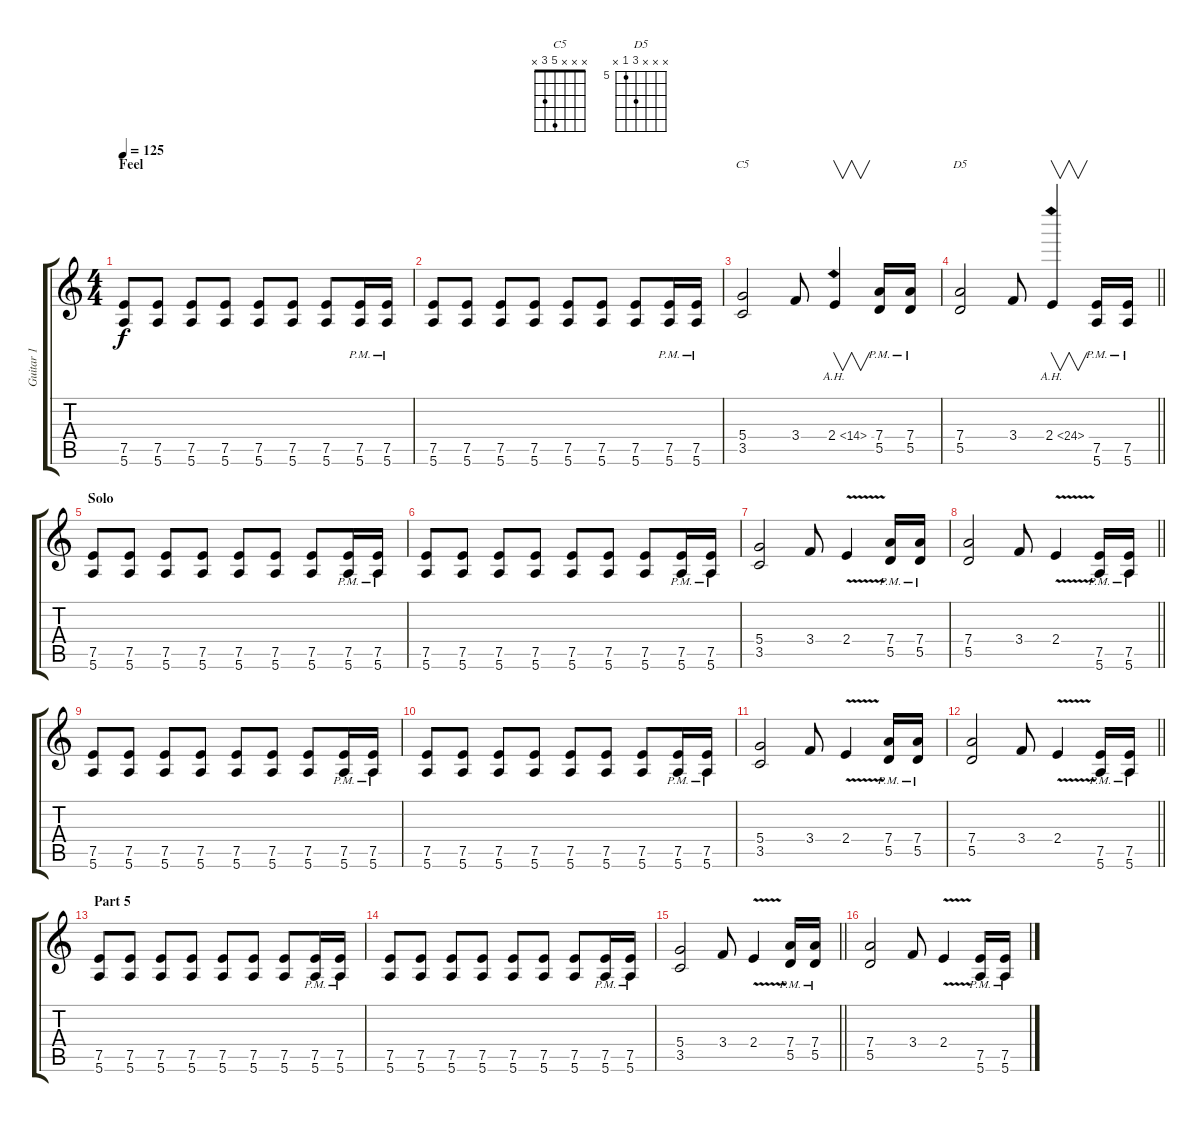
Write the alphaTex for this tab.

\track ("Guitar 1" "Guitar 1") {instrument distortionguitar}
\staff {score tabs}
\tuning (E4 B3 G3 D3 A2 E2) {hide}
\chord ("C5" x x x 5 3 x)
\chord ("D5" x x x 7 5 x) {firstfret 5}
\ts (4 4)
\section ("" "Feel")
\tempo 125
\clef g2
\ks c
(7.5 5.6).8{dy f} (7.5 5.6).8 (7.5 5.6).8 (7.5 5.6).8 (7.5 5.6).8 (7.5 5.6).8 (7.5 5.6).8 (7.5{pm} 5.6{pm}).16 (7.5{pm} 5.6{pm}).16 |
(7.5 5.6).8 (7.5 5.6).8 (7.5 5.6).8 (7.5 5.6).8 (7.5 5.6).8 (7.5 5.6).8 (7.5 5.6).8 (7.5{pm} 5.6{pm}).16 (7.5{pm} 5.6{pm}).16 |
(5.4 3.5).2{ch "C5"} 3.4.8 2.4{ah 12}.4{v} (7.4{pm} 5.5{pm}).16 (7.4{pm} 5.5{pm}).16 |
\barLineRight lightlight
(7.4 5.5).2{ch "D5"} 3.4.8 2.4{ah 22}.4{v} (7.5{pm} 5.6{pm}).16 (7.5{pm} 5.6{pm}).16 |
\section ("" "Solo ")
(7.5 5.6).8 (7.5 5.6).8 (7.5 5.6).8 (7.5 5.6).8 (7.5 5.6).8 (7.5 5.6).8 (7.5 5.6).8 (7.5{pm} 5.6{pm}).16 (7.5{pm} 5.6{pm}).16 |
(7.5 5.6).8 (7.5 5.6).8 (7.5 5.6).8 (7.5 5.6).8 (7.5 5.6).8 (7.5 5.6).8 (7.5 5.6).8 (7.5{pm} 5.6{pm}).16 (7.5{pm} 5.6{pm}).16 |
(5.4 3.5).2 3.4.8 2.4{v}.4 (7.4{pm} 5.5{pm}).16 (7.4{pm} 5.5{pm}).16 |
\barLineRight lightlight
(7.4 5.5).2 3.4.8 2.4{v}.4 (7.5{pm} 5.6{pm}).16 (7.5{pm} 5.6{pm}).16 |
(7.5 5.6).8 (7.5 5.6).8 (7.5 5.6).8 (7.5 5.6).8 (7.5 5.6).8 (7.5 5.6).8 (7.5 5.6).8 (7.5{pm} 5.6{pm}).16 (7.5{pm} 5.6{pm}).16 |
(7.5 5.6).8 (7.5 5.6).8 (7.5 5.6).8 (7.5 5.6).8 (7.5 5.6).8 (7.5 5.6).8 (7.5 5.6).8 (7.5{pm} 5.6{pm}).16 (7.5{pm} 5.6{pm}).16 |
(5.4 3.5).2 3.4.8 2.4{v}.4 (7.4{pm} 5.5{pm}).16 (7.4{pm} 5.5{pm}).16 |
\barLineRight lightlight
(7.4 5.5).2 3.4.8 2.4{v}.4 (7.5{pm} 5.6{pm}).16 (7.5{pm} 5.6{pm}).16 |
\section ("" "Part 5")
(7.5 5.6).8 (7.5 5.6).8 (7.5 5.6).8 (7.5 5.6).8 (7.5 5.6).8 (7.5 5.6).8 (7.5 5.6).8 (7.5{pm} 5.6{pm}).16 (7.5{pm} 5.6{pm}).16 |
(7.5 5.6).8 (7.5 5.6).8 (7.5 5.6).8 (7.5 5.6).8 (7.5 5.6).8 (7.5 5.6).8 (7.5 5.6).8 (7.5{pm} 5.6{pm}).16 (7.5{pm} 5.6{pm}).16 |
\barLineRight lightlight
(5.4 3.5).2 3.4.8 2.4{v}.4 (7.4{pm} 5.5{pm}).16 (7.4{pm} 5.5{pm}).16 |
(7.4 5.5).2 3.4.8 2.4{v}.4 (7.5{pm} 5.6{pm}).16 (7.5{pm} 5.6{pm}).16
